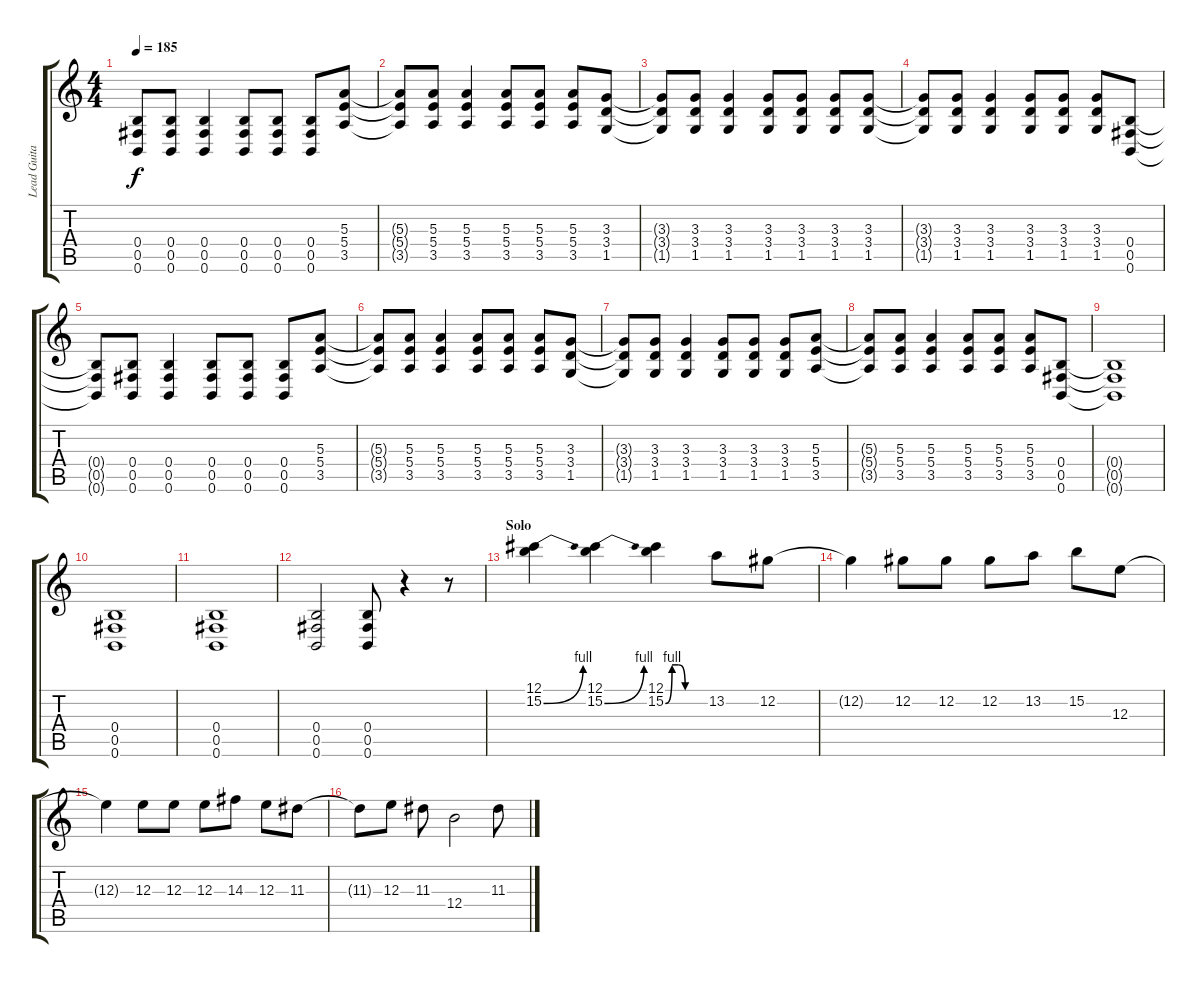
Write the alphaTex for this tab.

\track ("Lead Guitar - Jona" "Lead Guita") {instrument distortionguitar}
\staff {score tabs}
\tuning (Db4 Ab3 E3 B2 Gb2 B1) {hide}
\ts (4 4)
\tempo 185
\clef g2
\ks c
(0.4{t} 0.5{t} 0.6{t}).8{dy f} (0.4 0.5 0.6).8 (0.4 0.5 0.6).4 (0.4 0.5 0.6).8 (0.4 0.5 0.6).8 (0.4 0.5 0.6).8 (5.3 5.4 3.5).8 |
(5.3{t} 5.4{t} 3.5{t}).8 (5.3 5.4 3.5).8 (5.3 5.4 3.5).4 (5.3 5.4 3.5).8 (5.3 5.4 3.5).8 (5.3 5.4 3.5).8 (3.3 3.4 1.5).8 |
(3.3{t} 3.4{t} 1.5{t}).8 (3.3 3.4 1.5).8 (3.3 3.4 1.5).4 (3.3 3.4 1.5).8 (3.3 3.4 1.5).8 (3.3 3.4 1.5).8 (3.3 3.4 1.5).8 |
(3.3{t} 3.4{t} 1.5{t}).8 (3.3 3.4 1.5).8 (3.3 3.4 1.5).4 (3.3 3.4 1.5).8 (3.3 3.4 1.5).8 (3.3 3.4 1.5).8 (0.4 0.5 0.6).8 |
(0.4{t} 0.5{t} 0.6{t}).8 (0.4 0.5 0.6).8 (0.4 0.5 0.6).4 (0.4 0.5 0.6).8 (0.4 0.5 0.6).8 (0.4 0.5 0.6).8 (5.3 5.4 3.5).8 |
(5.3{t} 5.4{t} 3.5{t}).8 (5.3 5.4 3.5).8 (5.3 5.4 3.5).4 (5.3 5.4 3.5).8 (5.3 5.4 3.5).8 (5.3 5.4 3.5).8 (3.3 3.4 1.5).8 |
(3.3{t} 3.4{t} 1.5{t}).8 (3.3 3.4 1.5).8 (3.3 3.4 1.5).4 (3.3 3.4 1.5).8 (3.3 3.4 1.5).8 (3.3 3.4 1.5).8 (5.3 5.4 3.5).8 |
(5.3{t} 5.4{t} 3.5{t}).8 (5.3 5.4 3.5).8 (5.3 5.4 3.5).4 (5.3 5.4 3.5).8 (5.3 5.4 3.5).8 (5.3 5.4 3.5).8 (0.4 0.5 0.6).8 |
(0.4{t} 0.5{t} 0.6{t}).1 |
(0.4 0.5 0.6).1 |
(0.4 0.5 0.6).1 |
(0.4 0.5 0.6).2 (0.4 0.5 0.6).8 r.4 r.8 |
\section ("" "Solo")
(12.1 15.2{be (bend 0 0 60 4)}).4 (12.1 15.2{be (bend 0 0 60 4)}).4 (12.1 15.2{be (custom 0 0 10 4 20 4 30 0 60 0)}).4 13.2.8 12.2.8 |
12.2{t}.4 12.2.8 12.2.8 12.2.8 13.2.8 15.2.8 12.3.8 |
12.3{t}.4 12.3.8 12.3.8 12.3.8 14.3.8 12.3.8 11.3.8 |
11.3{t}.8 12.3.8 11.3.8 12.4.2 11.3.8
